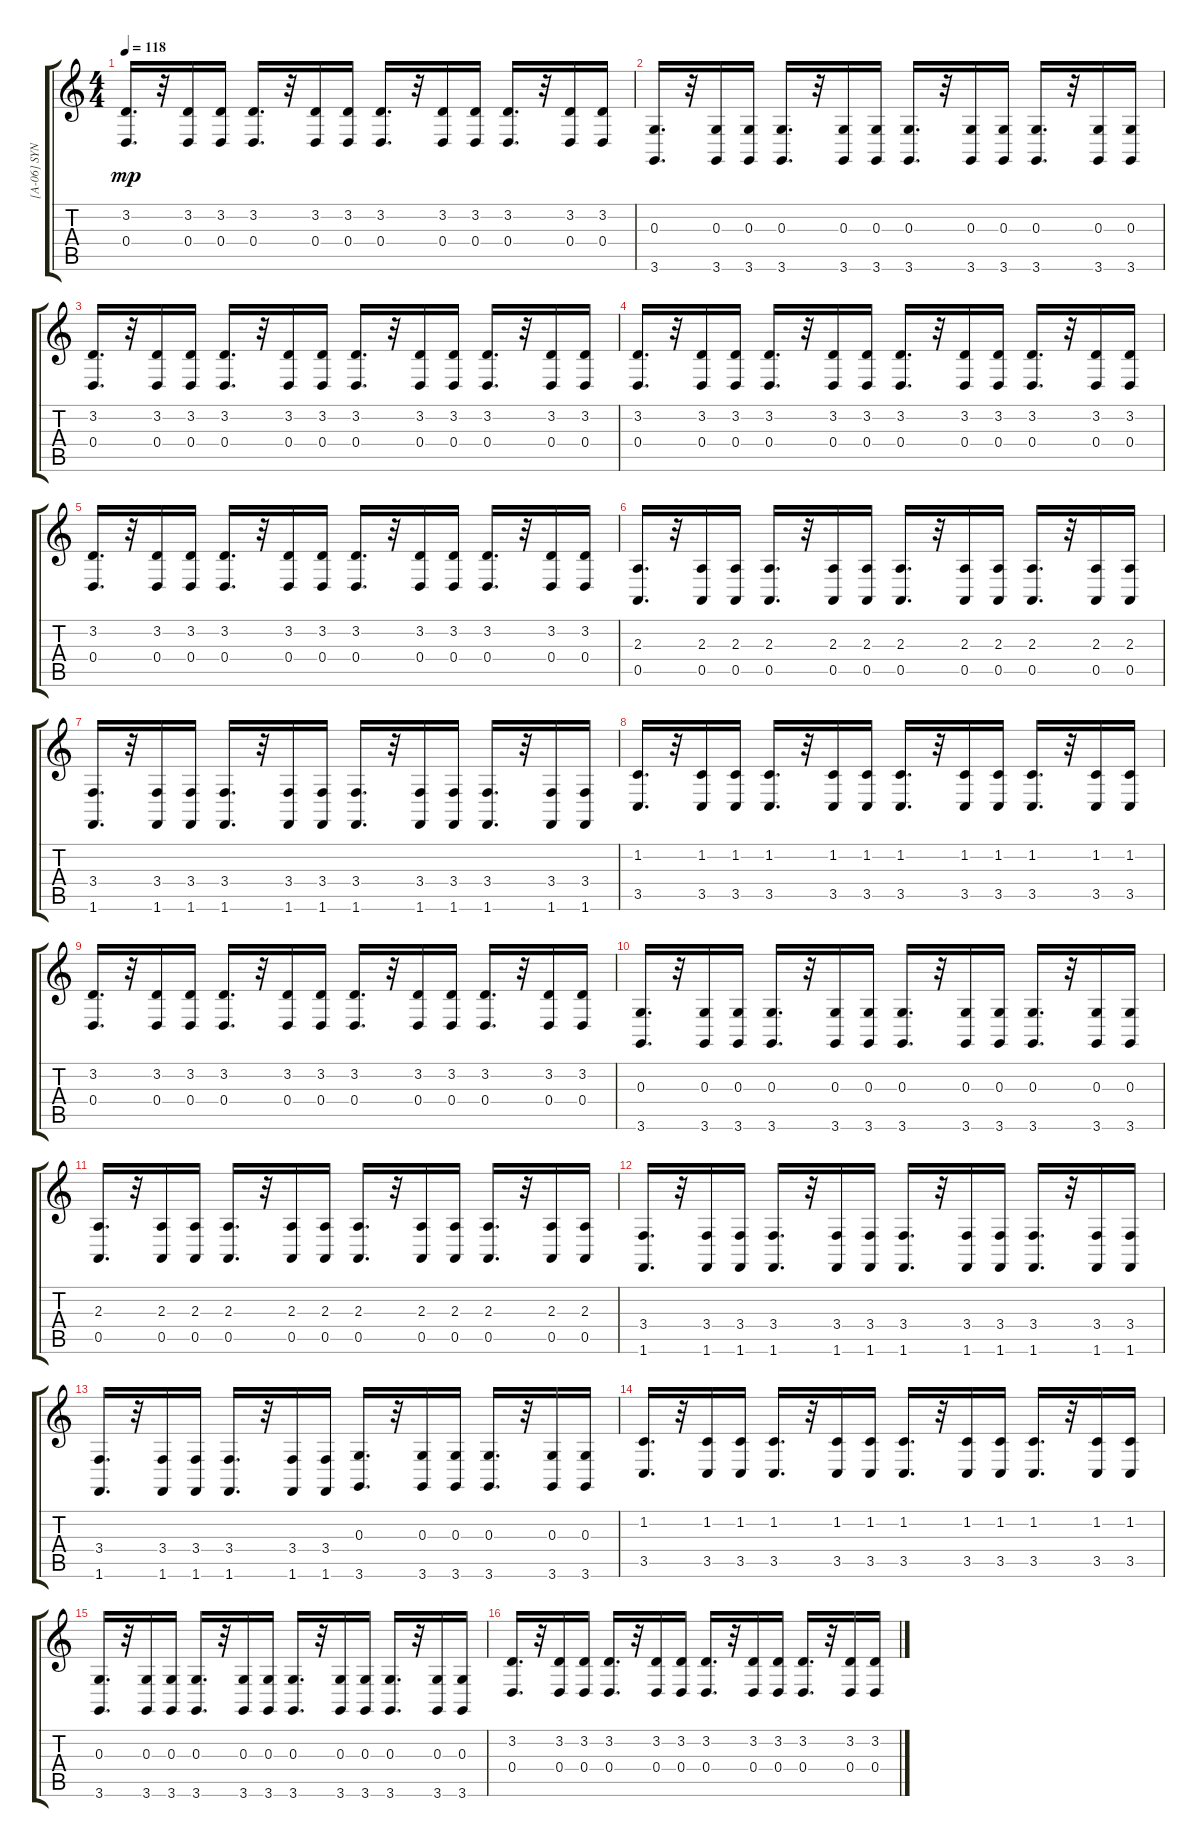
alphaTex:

\track ("[A-06] SYNTH" "[A-06] SYN") {instrument tuba}
\staff {score tabs}
\tuning (E4 B3 G3 D3 A2 E2) {hide}
\ts (4 4)
\tempo 118
\clef g2
\ks c
(3.2 0.4).16{d dy mp} r.32 (3.2 0.4).16 (3.2 0.4).16 (3.2 0.4).16{d} r.32 (3.2 0.4).16 (3.2 0.4).16 (3.2 0.4).16{d} r.32 (3.2 0.4).16 (3.2 0.4).16 (3.2 0.4).16{d} r.32 (3.2 0.4).16 (3.2 0.4).16 |
(0.3 3.6).16{d} r.32 (0.3 3.6).16 (0.3 3.6).16 (0.3 3.6).16{d} r.32 (0.3 3.6).16 (0.3 3.6).16 (0.3 3.6).16{d} r.32 (0.3 3.6).16 (0.3 3.6).16 (0.3 3.6).16{d} r.32 (0.3 3.6).16 (0.3 3.6).16 |
(3.2 0.4).16{d} r.32 (3.2 0.4).16 (3.2 0.4).16 (3.2 0.4).16{d} r.32 (3.2 0.4).16 (3.2 0.4).16 (3.2 0.4).16{d} r.32 (3.2 0.4).16 (3.2 0.4).16 (3.2 0.4).16{d} r.32 (3.2 0.4).16 (3.2 0.4).16 |
(3.2 0.4).16{d} r.32 (3.2 0.4).16 (3.2 0.4).16 (3.2 0.4).16{d} r.32 (3.2 0.4).16 (3.2 0.4).16 (3.2 0.4).16{d} r.32 (3.2 0.4).16 (3.2 0.4).16 (3.2 0.4).16{d} r.32 (3.2 0.4).16 (3.2 0.4).16 |
(3.2 0.4).16{d} r.32 (3.2 0.4).16 (3.2 0.4).16 (3.2 0.4).16{d} r.32 (3.2 0.4).16 (3.2 0.4).16 (3.2 0.4).16{d} r.32 (3.2 0.4).16 (3.2 0.4).16 (3.2 0.4).16{d} r.32 (3.2 0.4).16 (3.2 0.4).16 |
(2.3 0.5).16{d} r.32 (2.3 0.5).16 (2.3 0.5).16 (2.3 0.5).16{d} r.32 (2.3 0.5).16 (2.3 0.5).16 (2.3 0.5).16{d} r.32 (2.3 0.5).16 (2.3 0.5).16 (2.3 0.5).16{d} r.32 (2.3 0.5).16 (2.3 0.5).16 |
(3.4 1.6).16{d} r.32 (3.4 1.6).16 (3.4 1.6).16 (3.4 1.6).16{d} r.32 (3.4 1.6).16 (3.4 1.6).16 (3.4 1.6).16{d} r.32 (3.4 1.6).16 (3.4 1.6).16 (3.4 1.6).16{d} r.32 (3.4 1.6).16 (3.4 1.6).16 |
(1.2 3.5).16{d} r.32 (1.2 3.5).16 (1.2 3.5).16 (1.2 3.5).16{d} r.32 (1.2 3.5).16 (1.2 3.5).16 (1.2 3.5).16{d} r.32 (1.2 3.5).16 (1.2 3.5).16 (1.2 3.5).16{d} r.32 (1.2 3.5).16 (1.2 3.5).16 |
(3.2 0.4).16{d} r.32 (3.2 0.4).16 (3.2 0.4).16 (3.2 0.4).16{d} r.32 (3.2 0.4).16 (3.2 0.4).16 (3.2 0.4).16{d} r.32 (3.2 0.4).16 (3.2 0.4).16 (3.2 0.4).16{d} r.32 (3.2 0.4).16 (3.2 0.4).16 |
(0.3 3.6).16{d} r.32 (0.3 3.6).16 (0.3 3.6).16 (0.3 3.6).16{d} r.32 (0.3 3.6).16 (0.3 3.6).16 (0.3 3.6).16{d} r.32 (0.3 3.6).16 (0.3 3.6).16 (0.3 3.6).16{d} r.32 (0.3 3.6).16 (0.3 3.6).16 |
(2.3 0.5).16{d} r.32 (2.3 0.5).16 (2.3 0.5).16 (2.3 0.5).16{d} r.32 (2.3 0.5).16 (2.3 0.5).16 (2.3 0.5).16{d} r.32 (2.3 0.5).16 (2.3 0.5).16 (2.3 0.5).16{d} r.32 (2.3 0.5).16 (2.3 0.5).16 |
(3.4 1.6).16{d} r.32 (3.4 1.6).16 (3.4 1.6).16 (3.4 1.6).16{d} r.32 (3.4 1.6).16 (3.4 1.6).16 (3.4 1.6).16{d} r.32 (3.4 1.6).16 (3.4 1.6).16 (3.4 1.6).16{d} r.32 (3.4 1.6).16 (3.4 1.6).16 |
(3.4 1.6).16{d} r.32 (3.4 1.6).16 (3.4 1.6).16 (3.4 1.6).16{d} r.32 (3.4 1.6).16 (3.4 1.6).16 (0.3 3.6).16{d} r.32 (0.3 3.6).16 (0.3 3.6).16 (0.3 3.6).16{d} r.32 (0.3 3.6).16 (0.3 3.6).16 |
(1.2 3.5).16{d} r.32 (1.2 3.5).16 (1.2 3.5).16 (1.2 3.5).16{d} r.32 (1.2 3.5).16 (1.2 3.5).16 (1.2 3.5).16{d} r.32 (1.2 3.5).16 (1.2 3.5).16 (1.2 3.5).16{d} r.32 (1.2 3.5).16 (1.2 3.5).16 |
(0.3 3.6).16{d} r.32 (0.3 3.6).16 (0.3 3.6).16 (0.3 3.6).16{d} r.32 (0.3 3.6).16 (0.3 3.6).16 (0.3 3.6).16{d} r.32 (0.3 3.6).16 (0.3 3.6).16 (0.3 3.6).16{d} r.32 (0.3 3.6).16 (0.3 3.6).16 |
(3.2 0.4).16{d} r.32 (3.2 0.4).16 (3.2 0.4).16 (3.2 0.4).16{d} r.32 (3.2 0.4).16 (3.2 0.4).16 (3.2 0.4).16{d} r.32 (3.2 0.4).16 (3.2 0.4).16 (3.2 0.4).16{d} r.32 (3.2 0.4).16 (3.2 0.4).16
